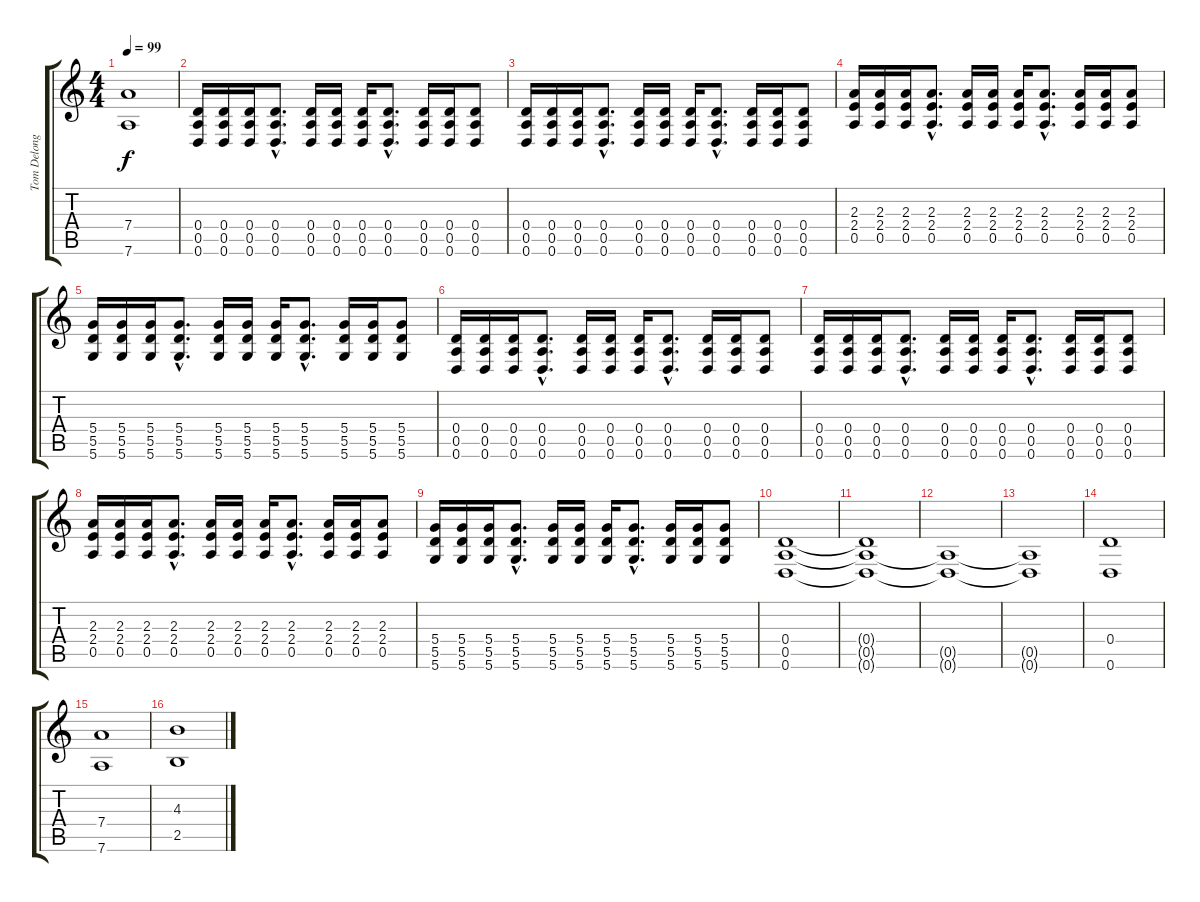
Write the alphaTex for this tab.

\track ("Tom Delonge" "Tom Delong") {instrument acousticguitarnylon}
\staff {score tabs}
\tuning (E4 B3 G3 D3 A2 D2) {hide}
\ts (4 4)
\tempo 99
\clef g2
\ks c
(7.4 7.6).1{dy f} |
(0.4 0.5 0.6).16{instrument distortionguitar} (0.4 0.5 0.6).16 (0.4 0.5 0.6).16 (0.4{hac} 0.5{hac} 0.6{hac}).8{d} (0.4 0.5 0.6).16 (0.4 0.5 0.6).16 (0.4 0.5 0.6).16 (0.4{hac} 0.5{hac} 0.6{hac}).8{d} (0.4 0.5 0.6).16 (0.4 0.5 0.6).16 (0.4 0.5 0.6).8 |
(0.4 0.5 0.6).16{instrument distortionguitar} (0.4 0.5 0.6).16 (0.4 0.5 0.6).16 (0.4{hac} 0.5{hac} 0.6{hac}).8{d} (0.4 0.5 0.6).16 (0.4 0.5 0.6).16 (0.4 0.5 0.6).16 (0.4{hac} 0.5{hac} 0.6{hac}).8{d} (0.4 0.5 0.6).16 (0.4 0.5 0.6).16 (0.4 0.5 0.6).8 |
(2.3 2.4 0.5).16{instrument distortionguitar} (2.3 2.4 0.5).16 (2.3 2.4 0.5).16 (2.3{hac} 2.4{hac} 0.5{hac}).8{d} (2.3 2.4 0.5).16 (2.3 2.4 0.5).16 (2.3 2.4 0.5).16 (2.3{hac} 2.4{hac} 0.5{hac}).8{d} (2.3 2.4 0.5).16 (2.3 2.4 0.5).16 (2.3 2.4 0.5).8 |
(5.4 5.5 5.6).16{instrument distortionguitar} (5.4 5.5 5.6).16 (5.4 5.5 5.6).16 (5.4{hac} 5.5{hac} 5.6{hac}).8{d} (5.4 5.5 5.6).16 (5.4 5.5 5.6).16 (5.4 5.5 5.6).16 (5.4{hac} 5.5{hac} 5.6{hac}).8{d} (5.4 5.5 5.6).16 (5.4 5.5 5.6).16 (5.4 5.5 5.6).8 |
(0.4 0.5 0.6).16{instrument distortionguitar} (0.4 0.5 0.6).16 (0.4 0.5 0.6).16 (0.4{hac} 0.5{hac} 0.6{hac}).8{d} (0.4 0.5 0.6).16 (0.4 0.5 0.6).16 (0.4 0.5 0.6).16 (0.4{hac} 0.5{hac} 0.6{hac}).8{d} (0.4 0.5 0.6).16 (0.4 0.5 0.6).16 (0.4 0.5 0.6).8 |
(0.4 0.5 0.6).16{instrument distortionguitar} (0.4 0.5 0.6).16 (0.4 0.5 0.6).16 (0.4{hac} 0.5{hac} 0.6{hac}).8{d} (0.4 0.5 0.6).16 (0.4 0.5 0.6).16 (0.4 0.5 0.6).16 (0.4{hac} 0.5{hac} 0.6{hac}).8{d} (0.4 0.5 0.6).16 (0.4 0.5 0.6).16 (0.4 0.5 0.6).8 |
(2.3 2.4 0.5).16{instrument distortionguitar} (2.3 2.4 0.5).16 (2.3 2.4 0.5).16 (2.3{hac} 2.4{hac} 0.5{hac}).8{d} (2.3 2.4 0.5).16 (2.3 2.4 0.5).16 (2.3 2.4 0.5).16 (2.3{hac} 2.4{hac} 0.5{hac}).8{d} (2.3 2.4 0.5).16 (2.3 2.4 0.5).16 (2.3 2.4 0.5).8 |
(5.4 5.5 5.6).16{instrument distortionguitar} (5.4 5.5 5.6).16 (5.4 5.5 5.6).16 (5.4{hac} 5.5{hac} 5.6{hac}).8{d} (5.4 5.5 5.6).16 (5.4 5.5 5.6).16 (5.4 5.5 5.6).16 (5.4{hac} 5.5{hac} 5.6{hac}).8{d} (5.4 5.5 5.6).16 (5.4 5.5 5.6).16 (5.4 5.5 5.6).8 |
(0.4 0.5 0.6).1{volume 4 instrument distortionguitar} |
(0.4{t} 0.5{t} 0.6{t}).1 |
(0.5{t} 0.6{t}).1 |
(0.5{t} 0.6{t}).1 |
(0.4 0.6).1{volume 13 instrument electricguitarclean} |
(7.4 7.6).1 |
(4.3 2.5).1
